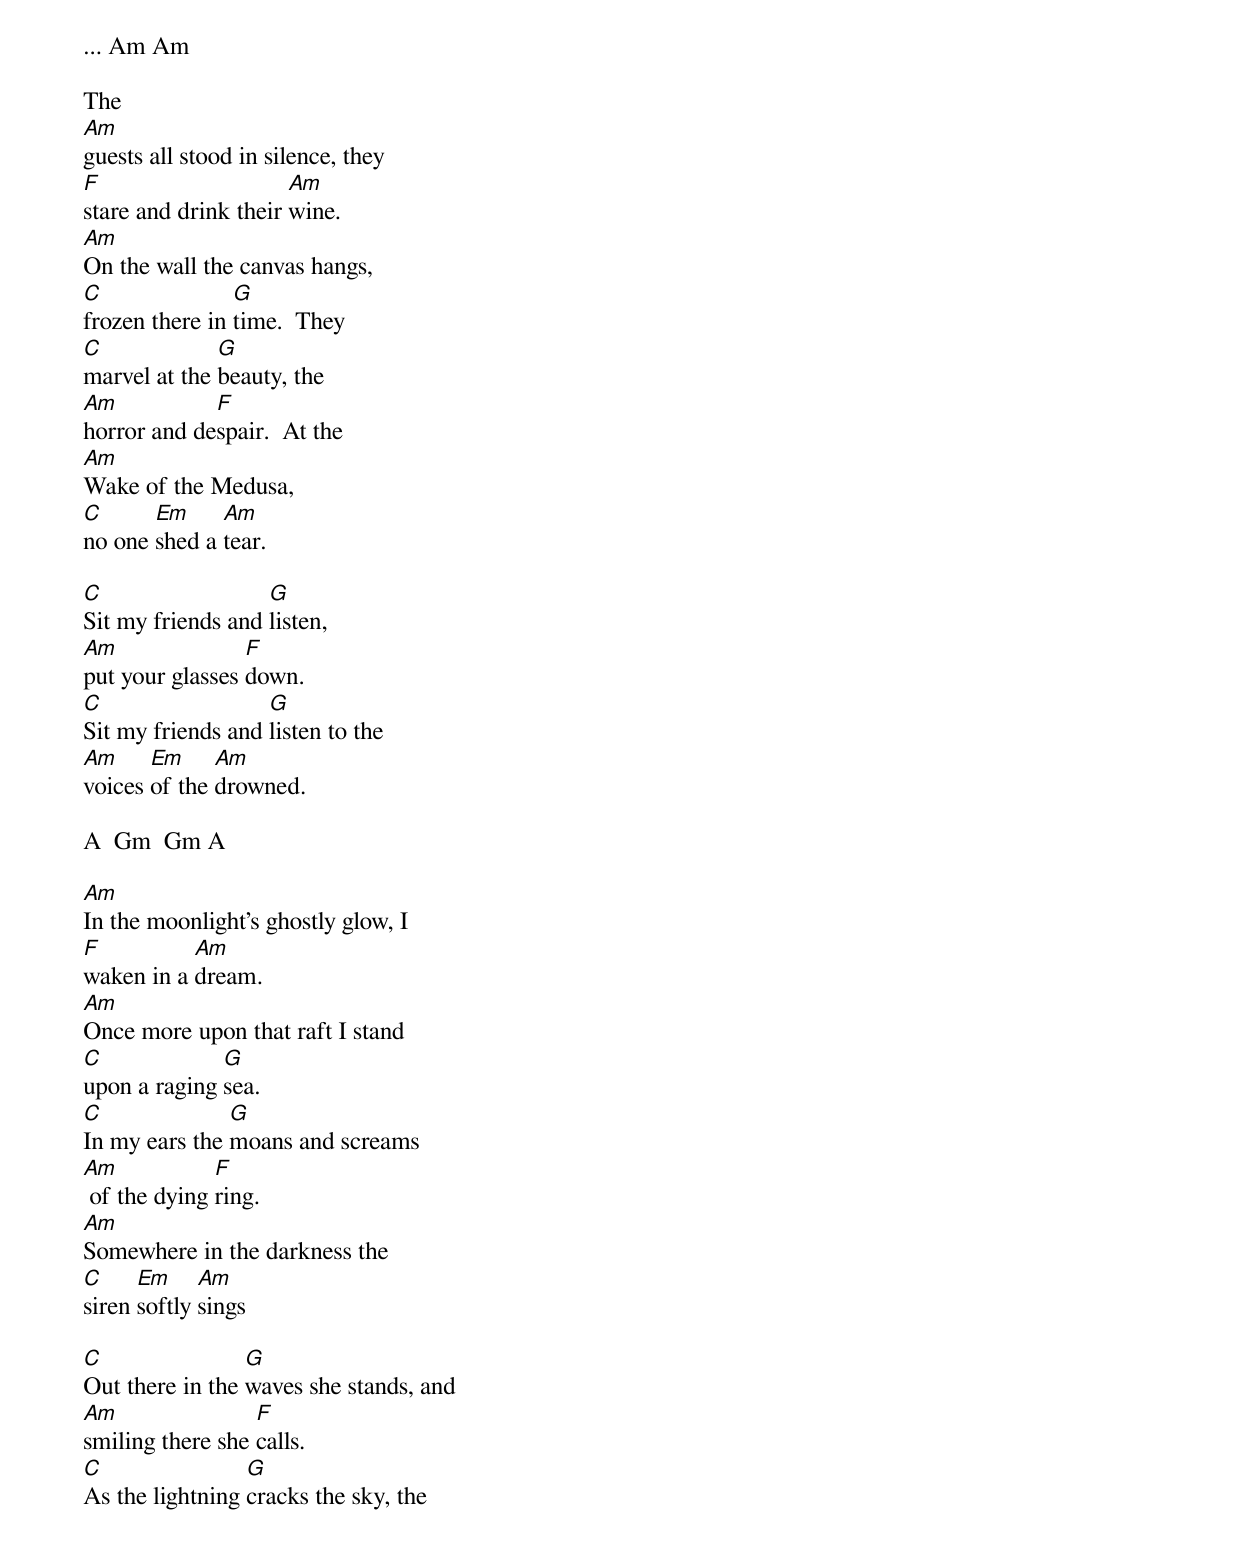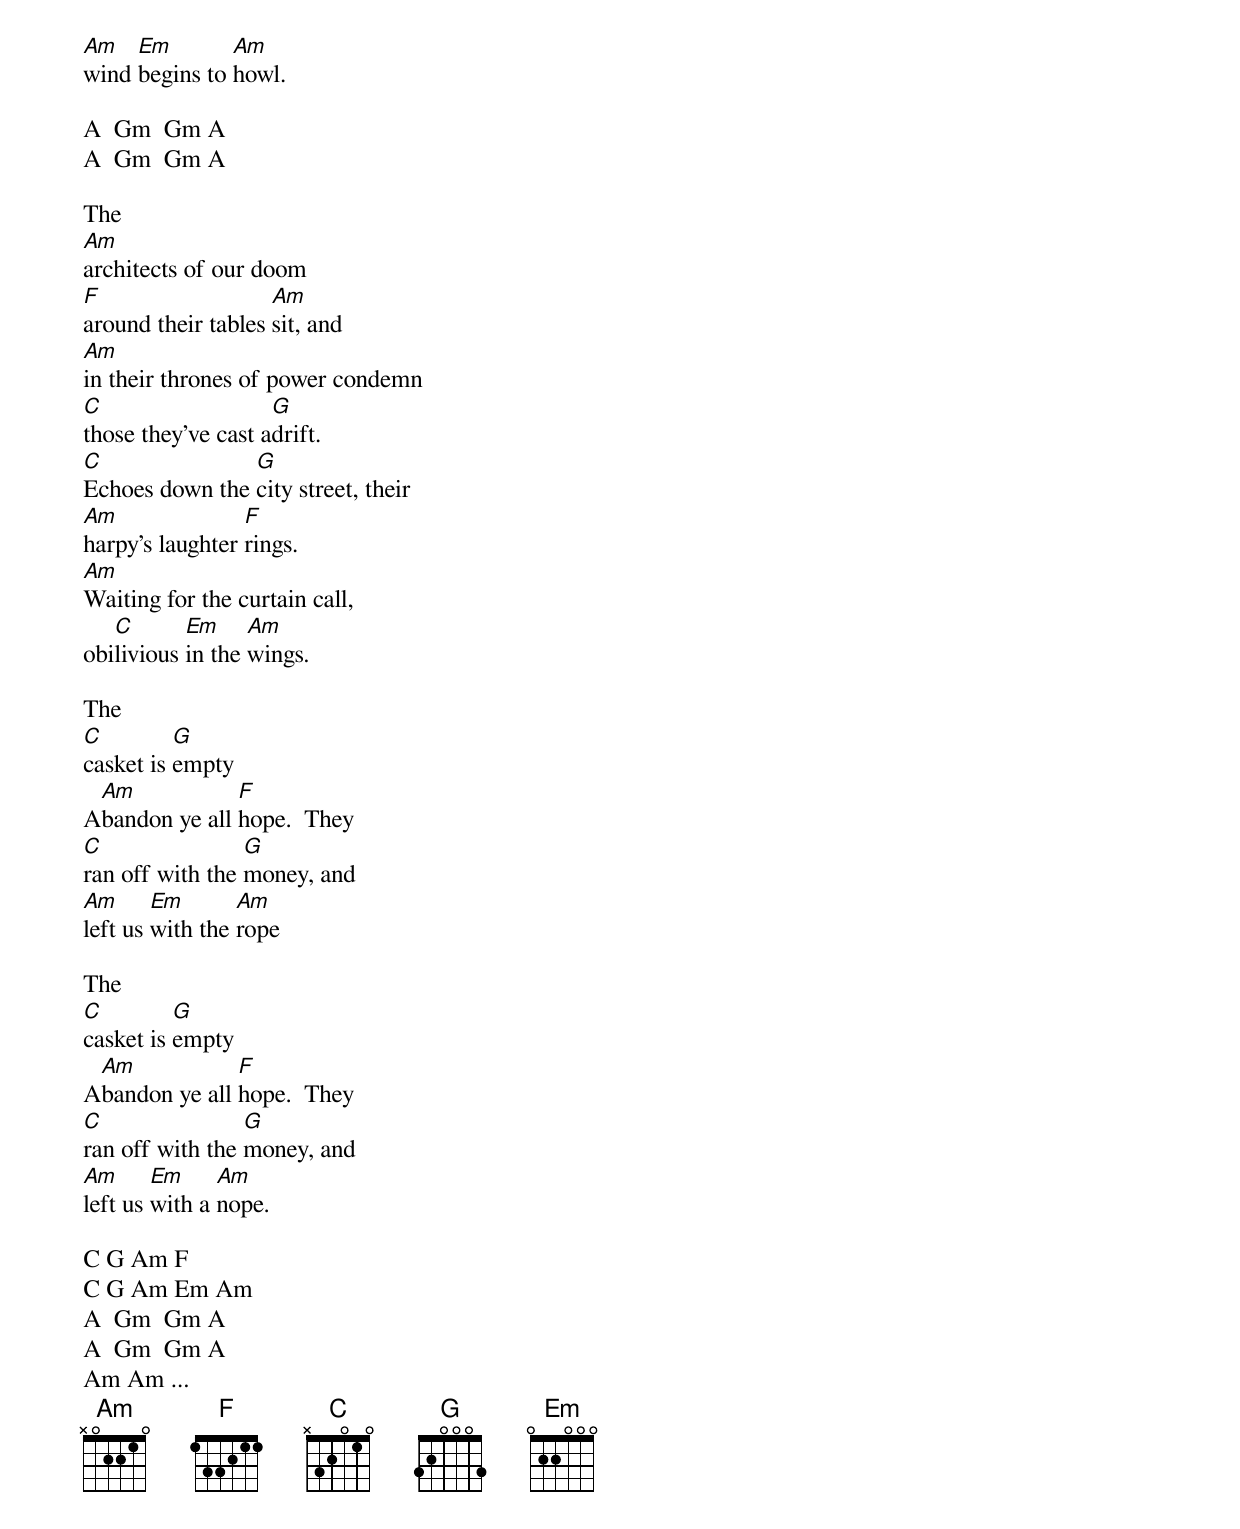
... Am Am

The
[Am]guests all stood in silence, they
[F]stare and drink their [Am]wine.
[Am]On the wall the canvas hangs,
[C]frozen there in [G]time.  They
[C]marvel at the [G]beauty, the
[Am]horror and de[F]spair.  At the
[Am]Wake of the Medusa,
[C]no one [Em]shed a [Am]tear.

[C]Sit my friends and [G]listen,
[Am]put your glasses [F]down.
[C]Sit my friends and [G]listen to the
[Am]voices [Em]of the [Am]drowned.

A  Gm  Gm A

[Am]In the moonlight's ghostly glow, I
[F]waken in a [Am]dream.
[Am]Once more upon that raft I stand
[C]upon a raging [G]sea.
[C]In my ears the [G]moans and screams
[Am] of the dying [F]ring.
[Am]Somewhere in the darkness the
[C]siren [Em]softly [Am]sings

[C]Out there in the [G]waves she stands, and
[Am]smiling there she [F]calls.
[C]As the lightning [G]cracks the sky, the
[Am]wind [Em]begins to [Am]howl.

A  Gm  Gm A
A  Gm  Gm A

The
[Am]architects of our doom
[F]around their tables [Am]sit, and
[Am]in their thrones of power condemn
[C]those they've cast a[G]drift.
[C]Echoes down the [G]city street, their
[Am]harpy's laughter [F]rings.
[Am]Waiting for the curtain call,
obi[C]livious [Em]in the [Am]wings.

The
[C]casket is [G]empty
A[Am]bandon ye all [F]hope.  They
[C]ran off with the [G]money, and
[Am]left us [Em]with the [Am]rope

The
[C]casket is [G]empty
A[Am]bandon ye all [F]hope.  They
[C]ran off with the [G]money, and
[Am]left us [Em]with a [Am]nope.

C G Am F
C G Am Em Am
A  Gm  Gm A
A  Gm  Gm A
Am Am ...
